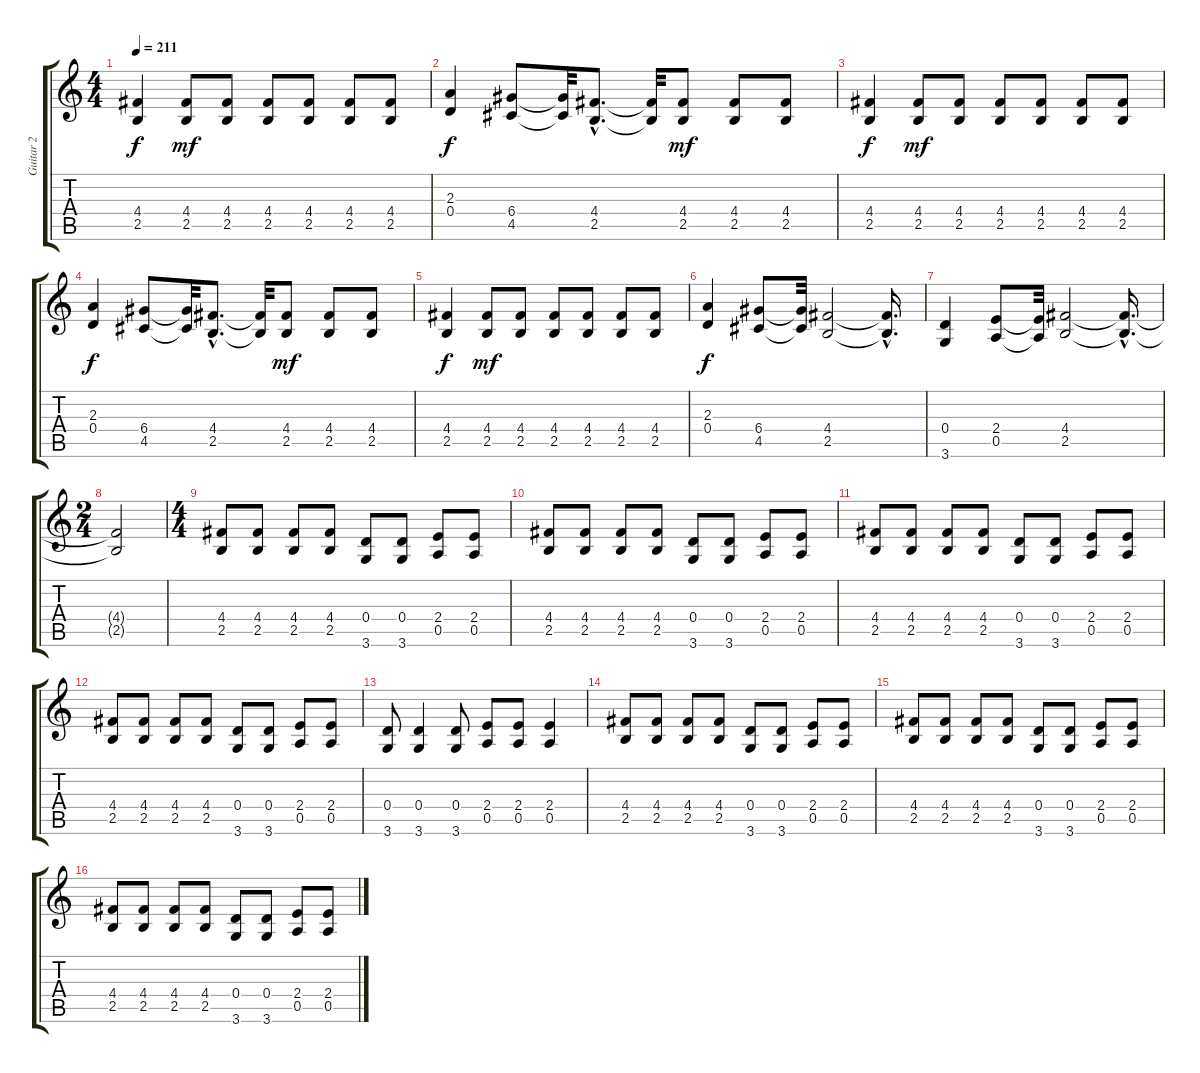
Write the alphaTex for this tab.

\track ("Guitar 2" "Guitar 2") {instrument overdrivenguitar}
\staff {score tabs}
\tuning (E4 B3 G3 D3 A2 E2) {hide}
\ts (4 4)
\tempo 211
\clef g2
\ks c
(4.4 2.5).4{dy f} (4.4 2.5).8{dy mf} (4.4 2.5).8 (4.4 2.5).8 (4.4 2.5).8 (4.4 2.5).8 (4.4 2.5).8 |
(2.3 0.4).4{dy f} (6.4 4.5).8 (6.4{t} 4.5{t}).32 (4.4{hac} 2.5{hac}).8{d} (4.4{t} 2.5{t}).32 (4.4 2.5).8{dy mf} (4.4 2.5).8 (4.4 2.5).8 |
(4.4 2.5).4{dy f} (4.4 2.5).8{dy mf} (4.4 2.5).8 (4.4 2.5).8 (4.4 2.5).8 (4.4 2.5).8 (4.4 2.5).8 |
(2.3 0.4).4{dy f} (6.4 4.5).8 (6.4{t} 4.5{t}).32 (4.4{hac} 2.5{hac}).8{d} (4.4{t} 2.5{t}).32 (4.4 2.5).8{dy mf} (4.4 2.5).8 (4.4 2.5).8 |
(4.4 2.5).4{dy f} (4.4 2.5).8{dy mf} (4.4 2.5).8 (4.4 2.5).8 (4.4 2.5).8 (4.4 2.5).8 (4.4 2.5).8 |
(2.3 0.4).4{dy f} (6.4 4.5).8 (6.4{t} 4.5{t}).32 (4.4 2.5).2 (4.4{hac t} 2.5{hac t}).16{d} |
(0.4 3.6).4 (2.4 0.5).8 (2.4{t} 0.5{t}).32 (4.4 2.5).2 (4.4{hac t} 2.5{hac t}).16{d} |
\ts (2 4)
(4.4{t} 2.5{t}).2 |
\ts (4 4)
(4.4 2.5).8 (4.4 2.5).8 (4.4 2.5).8 (4.4 2.5).8 (0.4 3.6).8 (0.4 3.6).8 (2.4 0.5).8 (2.4 0.5).8 |
(4.4 2.5).8 (4.4 2.5).8 (4.4 2.5).8 (4.4 2.5).8 (0.4 3.6).8 (0.4 3.6).8 (2.4 0.5).8 (2.4 0.5).8 |
(4.4 2.5).8 (4.4 2.5).8 (4.4 2.5).8 (4.4 2.5).8 (0.4 3.6).8 (0.4 3.6).8 (2.4 0.5).8 (2.4 0.5).8 |
(4.4 2.5).8 (4.4 2.5).8 (4.4 2.5).8 (4.4 2.5).8 (0.4 3.6).8 (0.4 3.6).8 (2.4 0.5).8 (2.4 0.5).8 |
(0.4 3.6).8 (0.4 3.6).4 (0.4 3.6).8 (2.4 0.5).8 (2.4 0.5).8 (2.4 0.5).4 |
(4.4 2.5).8 (4.4 2.5).8 (4.4 2.5).8 (4.4 2.5).8 (0.4 3.6).8 (0.4 3.6).8 (2.4 0.5).8 (2.4 0.5).8 |
(4.4 2.5).8 (4.4 2.5).8 (4.4 2.5).8 (4.4 2.5).8 (0.4 3.6).8 (0.4 3.6).8 (2.4 0.5).8 (2.4 0.5).8 |
(4.4 2.5).8 (4.4 2.5).8 (4.4 2.5).8 (4.4 2.5).8 (0.4 3.6).8 (0.4 3.6).8 (2.4 0.5).8 (2.4 0.5).8
